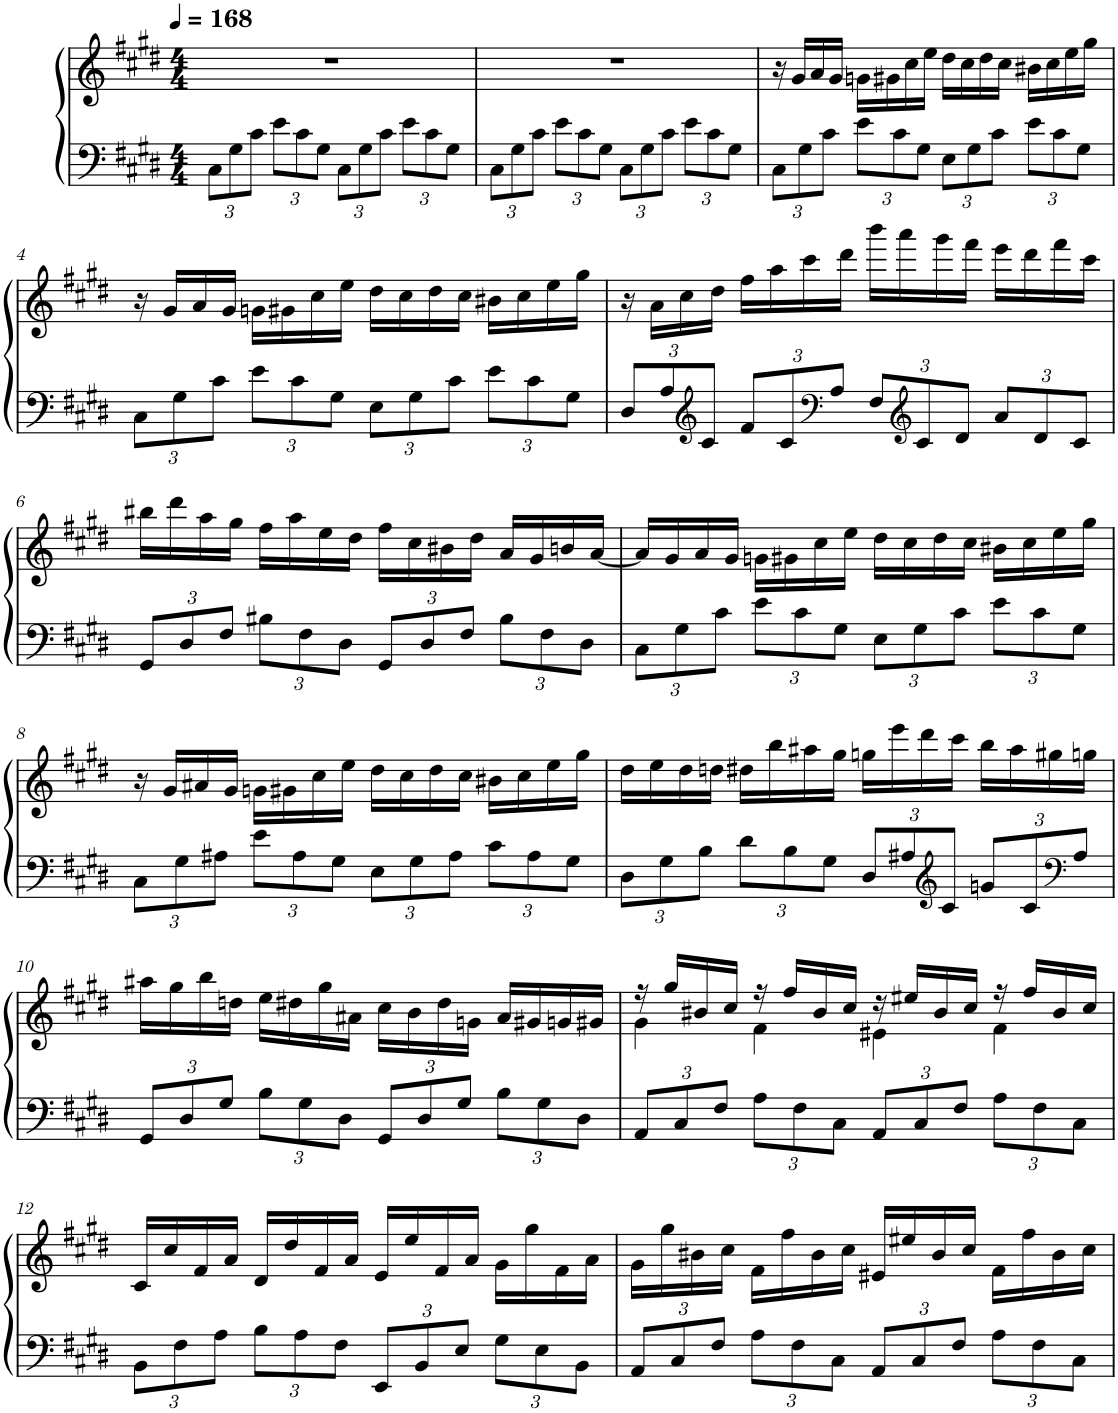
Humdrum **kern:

**kern	**kern
*part1	*part1
*staff2	*staff1
*I"Piano	*
*I'Pno.	*
*clefF4	*clefG2
*k[f#c#g#d#]	*k[f#c#g#d#]
*M4/4	*M4/4
*MM168	*MM168
*Xbrackettup	*
=1	=1
12C#\L	1r
12G#\	.
12c#\J	.
12e\L	.
12c#\	.
12G#\J	.
12C#\L	.
12G#\	.
12c#\J	.
12e\L	.
12c#\	.
12G#\J	.
=2	=2
12C#\L	1r
12G#\	.
12c#\J	.
12e\L	.
12c#\	.
12G#\J	.
12C#\L	.
12G#\	.
12c#\J	.
12e\L	.
12c#\	.
12G#\J	.
=3	=3
12C#\L	16r
.	16g#/LL
12G#\	.
.	16a/
12c#\J	.
.	16g#/JJ
12e\L	16gn\LL
.	16g#X\
12c#\	.
.	16cc#\
12G#\J	.
.	16ee\JJ
12E\L	16dd#\LL
.	16cc#\
12G#\	.
.	16dd#\
12c#\J	.
.	16cc#\JJ
12e\L	16b#X\LL
.	16cc#\
12c#\	.
.	16ee\
12G#\J	.
.	16gg#\JJ
!!LO:LB:g=z
=4	=4
12C#\L	16r
.	16g#/LL
12G#\	.
.	16a/
12c#\J	.
.	16g#/JJ
12e\L	16gn\LL
.	16g#X\
12c#\	.
.	16cc#\
12G#\J	.
.	16ee\JJ
12E\L	16dd#\LL
.	16cc#\
12G#\	.
.	16dd#\
12c#\J	.
.	16cc#\JJ
12e\L	16b#X\LL
.	16cc#\
12c#\	.
.	16ee\
12G#\J	.
.	16gg#\JJ
=5	=5
12D#/L	16r
.	16a\LL
12A/	.
.	16cc#\
*clefG2	*
12c#/J	.
.	16dd#\JJ
12f#/L	16ff#\LL
.	16aa\
12c#/	.
.	16ccc#\
*clefF4	*
12A/J	.
.	16ddd#\JJ
12F#/L	16bbb\LL
.	16aaa\
*clefG2	*
12c#/	.
.	16ggg#\
12d#/J	.
.	16fff#\JJ
12a/L	16eee\LL
.	16ddd#\
12d#/	.
.	16fff#\
12c#/J	.
.	16ccc#\JJ
!!LO:LB:g=z
=6	=6
12GG#/L	16bb#X\LL
.	16ddd#\
12D#/	.
.	16aa\
12F#/J	.
.	16gg#\JJ
12B#X\L	16ff#\LL
.	16aa\
12F#\	.
.	16ee\
12D#\J	.
.	16dd#\JJ
12GG#/L	16ff#\LL
.	16cc#\
12D#/	.
.	16b#X\
12F#/J	.
.	16dd#\JJ
12B#\L	16a/LL
.	16g#/
12F#\	.
.	16bn/
12D#\J	.
.	[16a/JJ
=7	=7
12C#\L	16a/LL]
.	16g#/
12G#\	.
.	16a/
12c#\J	.
.	16g#/JJ
12e\L	16gn\LL
.	16g#X\
12c#\	.
.	16cc#\
12G#\J	.
.	16ee\JJ
12E\L	16dd#\LL
.	16cc#\
12G#\	.
.	16dd#\
12c#\J	.
.	16cc#\JJ
12e\L	16b#X\LL
.	16cc#\
12c#\	.
.	16ee\
12G#\J	.
.	16gg#\JJ
!!LO:LB:g=z
=8	=8
12C#\L	16r
.	16g#/LL
12G#\	.
.	16a#X/
12A#X\J	.
.	16g#/JJ
12e\L	16gn\LL
.	16g#X\
12A#\	.
.	16cc#\
12G#\J	.
.	16ee\JJ
12E\L	16dd#\LL
.	16cc#\
12G#\	.
.	16dd#\
12A#\J	.
.	16cc#\JJ
12c#\L	16b#X\LL
.	16cc#\
12A#\	.
.	16ee\
12G#\J	.
.	16gg#\JJ
=9	=9
12D#\L	16dd#\LL
.	16ee\
12G#\	.
.	16dd#\
12B\J	.
.	16ddn\JJ
12d#\L	16dd#X\LL
.	16bb\
12B\	.
.	16aa#X\
12G#\J	.
.	16gg#\JJ
12D#/L	16ggn\LL
.	16eee\
12A#X/	.
.	16ddd#\
*clefG2	*
12c#/J	.
.	16ccc#\JJ
12gn/L	16bb\LL
.	16aa#\
12c#/	.
.	16gg#X\
*clefF4	*
12A#/J	.
.	16ggn\JJ
!!LO:LB:g=z
=10	=10
12GG#/L	16aa#X\LL
.	16gg#\
12D#/	.
.	16bb\
12G#/J	.
.	16ddn\JJ
12B\L	16ee\LL
.	16dd#X\
12G#\	.
.	16gg#\
12D#\J	.
.	16a#X\JJ
12GG#/L	16cc#\LL
.	16b\
12D#/	.
.	16dd#\
12G#/J	.
.	16gn\JJ
12B\L	16a#/LL
.	16g#X/
12G#\	.
.	16gn/
12D#\J	.
.	16g#X/JJ
=11	=11
*	*^
12AA/L	16r	4g#\
.	16gg#/LL	.
12C#/	.	.
.	16b#X/	.
12F#/J	.	.
.	16cc#/JJ	.
12A\L	16r	4f#\
.	16ff#/LL	.
12F#\	.	.
.	16b#/	.
12C#\J	.	.
.	16cc#/JJ	.
12AA/L	16r	4e#X\
.	16ee#X/LL	.
12C#/	.	.
.	16b#/	.
12F#/J	.	.
.	16cc#/JJ	.
12A\L	16r	4f#\
.	16ff#/LL	.
12F#\	.	.
.	16b#/	.
12C#\J	.	.
.	16cc#/JJ	.
*	*v	*v
!!LO:LB:g=z
=12	=12
12BB\L	16c#/LL
.	16cc#/
12F#\	.
.	16f#/
12A\J	.
.	16a/JJ
12B\L	16d#/LL
.	16dd#/
12A\	.
.	16f#/
12F#\J	.
.	16a/JJ
12EE/L	16e/LL
.	16ee/
12BB/	.
.	16f#/
12E/J	.
.	16a/JJ
12G#\L	16g#\LL
.	16gg#\
12E\	.
.	16f#\
12BB\J	.
.	16a\JJ
=13	=13
12AA/L	16g#\LL
.	16gg#\
12C#/	.
.	16b#X\
12F#/J	.
.	16cc#\JJ
12A\L	16f#\LL
.	16ff#\
12F#\	.
.	16b#\
12C#\J	.
.	16cc#\JJ
12AA/L	16e#X/LL
.	16ee#X/
12C#/	.
.	16b#/
12F#/J	.
.	16cc#/JJ
12A\L	16f#\LL
.	16ff#\
12F#\	.
.	16b#\
12C#\J	.
.	16cc#\JJ
=	=
*-	*-
